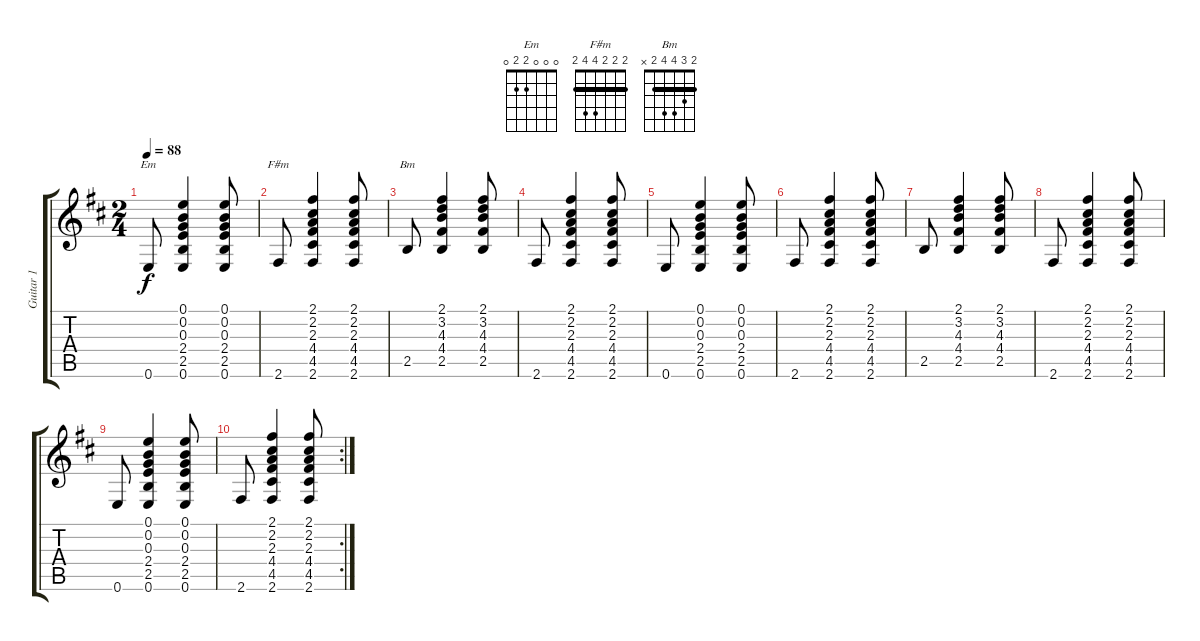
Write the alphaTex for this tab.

\track ("Guitar 1" "Guitar 1") {instrument electricguitarmuted}
\staff {score tabs}
\tuning (E4 B3 G3 D3 A2 E2) {hide}
\chord ("Em" 0 0 0 2 2 0)
\chord ("F#m" 2 2 2 4 4 2) {barre 2}
\chord ("Bm" 2 3 4 4 2 x) {barre 2}
\ts (2 4)
\tempo 88
\clef g2
\ks bminor
0.6.8{ch "Em" dy f} (0.1 0.2 0.3 2.4 2.5 0.6).4 (0.1 0.2 0.3 2.4 2.5 0.6).8 |
2.6.8{ch "F#m"} (2.1 2.2 2.3 4.4 4.5 2.6).4 (2.1 2.2 2.3 4.4 4.5 2.6).8 |
2.5.8{ch "Bm"} (2.1 3.2 4.3 4.4 2.5).4 (2.1 3.2 4.3 4.4 2.5).8 |
2.6.8 (2.1 2.2 2.3 4.4 4.5 2.6).4 (2.1 2.2 2.3 4.4 4.5 2.6).8 |
0.6.8 (0.1 0.2 0.3 2.4 2.5 0.6).4 (0.1 0.2 0.3 2.4 2.5 0.6).8 |
2.6.8 (2.1 2.2 2.3 4.4 4.5 2.6).4 (2.1 2.2 2.3 4.4 4.5 2.6).8 |
2.5.8 (2.1 3.2 4.3 4.4 2.5).4 (2.1 3.2 4.3 4.4 2.5).8 |
2.6.8 (2.1 2.2 2.3 4.4 4.5 2.6).4 (2.1 2.2 2.3 4.4 4.5 2.6).8 |
0.6.8 (0.1 0.2 0.3 2.4 2.5 0.6).4 (0.1 0.2 0.3 2.4 2.5 0.6).8 |
\rc 2
2.6.8 (2.1 2.2 2.3 4.4 4.5 2.6).4 (2.1 2.2 2.3 4.4 4.5 2.6).8
